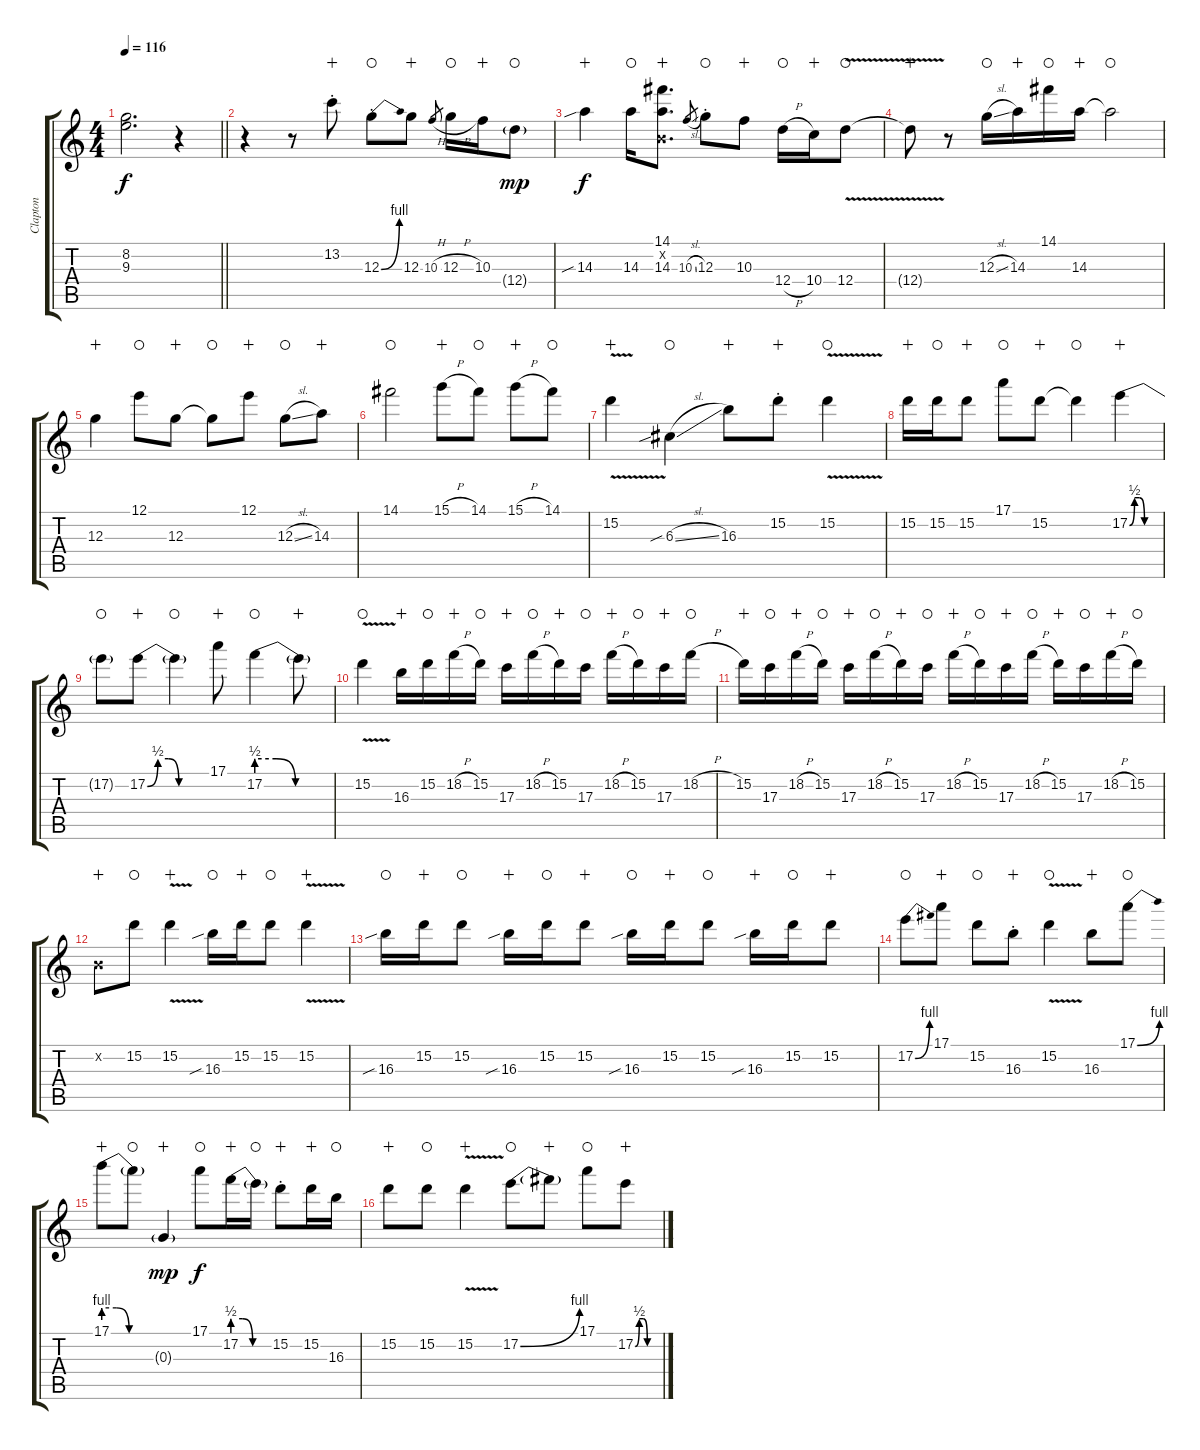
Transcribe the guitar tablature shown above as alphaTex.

\track ("Clapton" "Clapton") {instrument distortionguitar}
\staff {score tabs}
\tuning (E4 B3 G3 D3 A2 E2) {hide}
\ts (4 4)
\tempo 116
\clef g2
\barLineRight lightlight
\ks c
(8.2{t} 9.3{t}).2{d dy f} r.4 |
r.4 r.8 13.2{st}.8{wahc} 12.3{be (bend 0 0 60 4) st}.8{waho} 12.3.8{wahc} 10.3{h}.8{gr} 12.3{h}.16{waho} 10.3.16{wahc} 12.4{g}.8{dy mp waho} |
14.3{sib}.4{dy f wahc} 14.3.16{waho} (14.1 0.2{x} 14.3).8{d wahc} 10.3{sl}.8{gr} 12.3{st}.8{waho} 10.3.8{wahc} 12.4{h}.16{waho} 10.4.16{wahc} 12.4{v}.8{waho} |
12.4{t}.8{wahc} r.8 12.3{sl}.16{waho} 14.3.16{wahc} 14.1.16{waho} 14.3.16{wahc} 14.3{t}.2{waho} |
12.3.4{wahc} 12.1.8{waho} 12.3.8{wahc} 12.3{t}.8{waho} 12.1.8{wahc} 12.3{sl}.8{waho} 14.3.8{wahc} |
14.1.2{waho} 15.1{h}.8{wahc} 14.1.8{waho} 15.1{h}.8{wahc} 14.1.8{waho} |
15.2{v}.4{wahc} 6.3{sib sl}.4{waho} 16.3.8{wahc} 15.2{st}.8{wahc} 15.2{v}.4{waho} |
15.2.16{wahc} 15.2.16{waho} 15.2.8{wahc} 17.1.8{waho} 15.2.8{wahc} 15.2{t}.4{waho} 17.2{be (custom 0 0 10 2 20 2 30 0 60 0)}.4{wahc} |
17.2{t}.8{waho} 17.2{be (custom 0 0 10 2 20 2 30 0 60 0)}.8{wahc} 17.2{t}.4{waho} 17.1.8{wahc} 17.2{be (custom 0 2 15 2 30 0 60 0)}.4{waho} 17.2{t}.8{wahc} |
15.2{v}.4{waho} 16.3.16{wahc} 15.2.16{waho} 18.2{h}.16{wahc} 15.2.16{waho} 17.3.16{wahc} 18.2{h}.16{waho} 15.2.16{wahc} 17.3.16{waho} 18.2{h}.16{wahc} 15.2.16{waho} 17.3.16{wahc} 18.2{h}.16{waho} |
15.2.16{wahc} 17.3.16{waho} 18.2{h}.16{wahc} 15.2.16{waho} 17.3.16{wahc} 18.2{h}.16{waho} 15.2.16{wahc} 17.3.16{waho} 18.2{h}.16{wahc} 15.2.16{waho} 17.3.16{wahc} 18.2{h}.16{waho} 15.2.16{wahc} 17.3.16{waho} 18.2{h}.16{wahc} 15.2.16{waho} |
0.2{x}.8{wahc} 15.2.8{waho} 15.2{v}.4{wahc} 16.3{sib}.16{waho} 15.2.16{wahc} 15.2.8{waho} 15.2{v}.4{wahc} |
16.3{sib}.16{waho} 15.2.16{wahc} 15.2.8{waho} 16.3{sib}.16{wahc} 15.2.16{waho} 15.2.8{wahc} 16.3{sib}.16{waho} 15.2.16{wahc} 15.2.8{waho} 16.3{sib}.16{wahc} 15.2.16{waho} 15.2.8{wahc} |
17.2{be (bend 0 0 60 4)}.8{waho} 17.1.8{wahc} 15.2.8{waho} 16.3{st}.8{wahc} 15.2{v}.4{waho} 16.3.8{wahc} 17.1{be (bend 0 0 60 4)}.8{waho} |
17.1{be (custom 0 4 15 4 30 0 60 0)}.8{wahc} 17.1{t}.8{waho} 0.3{g}.4{dy mp wahc} 17.1.8{dy f waho} 17.2{be (custom 0 2 15 2 30 0 60 0)}.16{wahc} 17.2{t}.16{waho} 15.2{st}.8{wahc} 15.2.16{wahc} 16.3.16{waho} |
15.2.8{wahc} 15.2.8{waho} 15.2{v}.4{wahc} 17.2{be (bend 0 0 60 4)}.8{waho} 17.2{t}.8{wahc} 17.1.8{waho} 17.2{be (custom 0 0 10 2 20 2 30 0 60 0)}.8{wahc}
